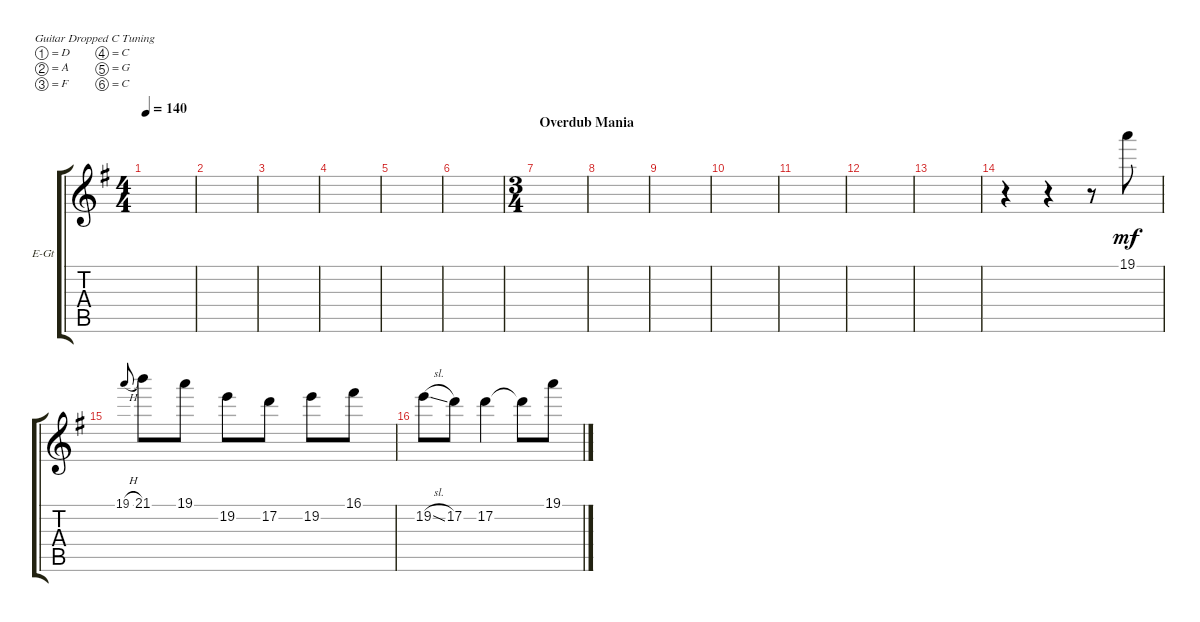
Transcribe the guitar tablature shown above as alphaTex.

\bracketExtendMode groupsimilarinstruments
\firstSystemTrackNameOrientation horizontal
\otherSystemsTrackNameOrientation horizontal
\track ("Electric Guitar 1" "E-Gt") {instrument distortionguitar}
\staff {score tabs}
\tuning (D4 A3 F3 C3 G2 C2)
\ts (4 4)
\tempo 140
\clef g2
\ks eminor
|
|
|
|
|
|
\ts (3 4)
\section ("" "Overdub Mania")
|
|
|
|
|
|
|
r.4 r.4 r.8 19.1.8{dy mf} |
19.1{h}.8{gr onbeat} 21.1.8 19.1.8 19.2.8 17.2.8 19.2.8 16.1.8 |
19.2{sl}.8 17.2.8 17.2.4 17.2{t}.8 19.1.8
